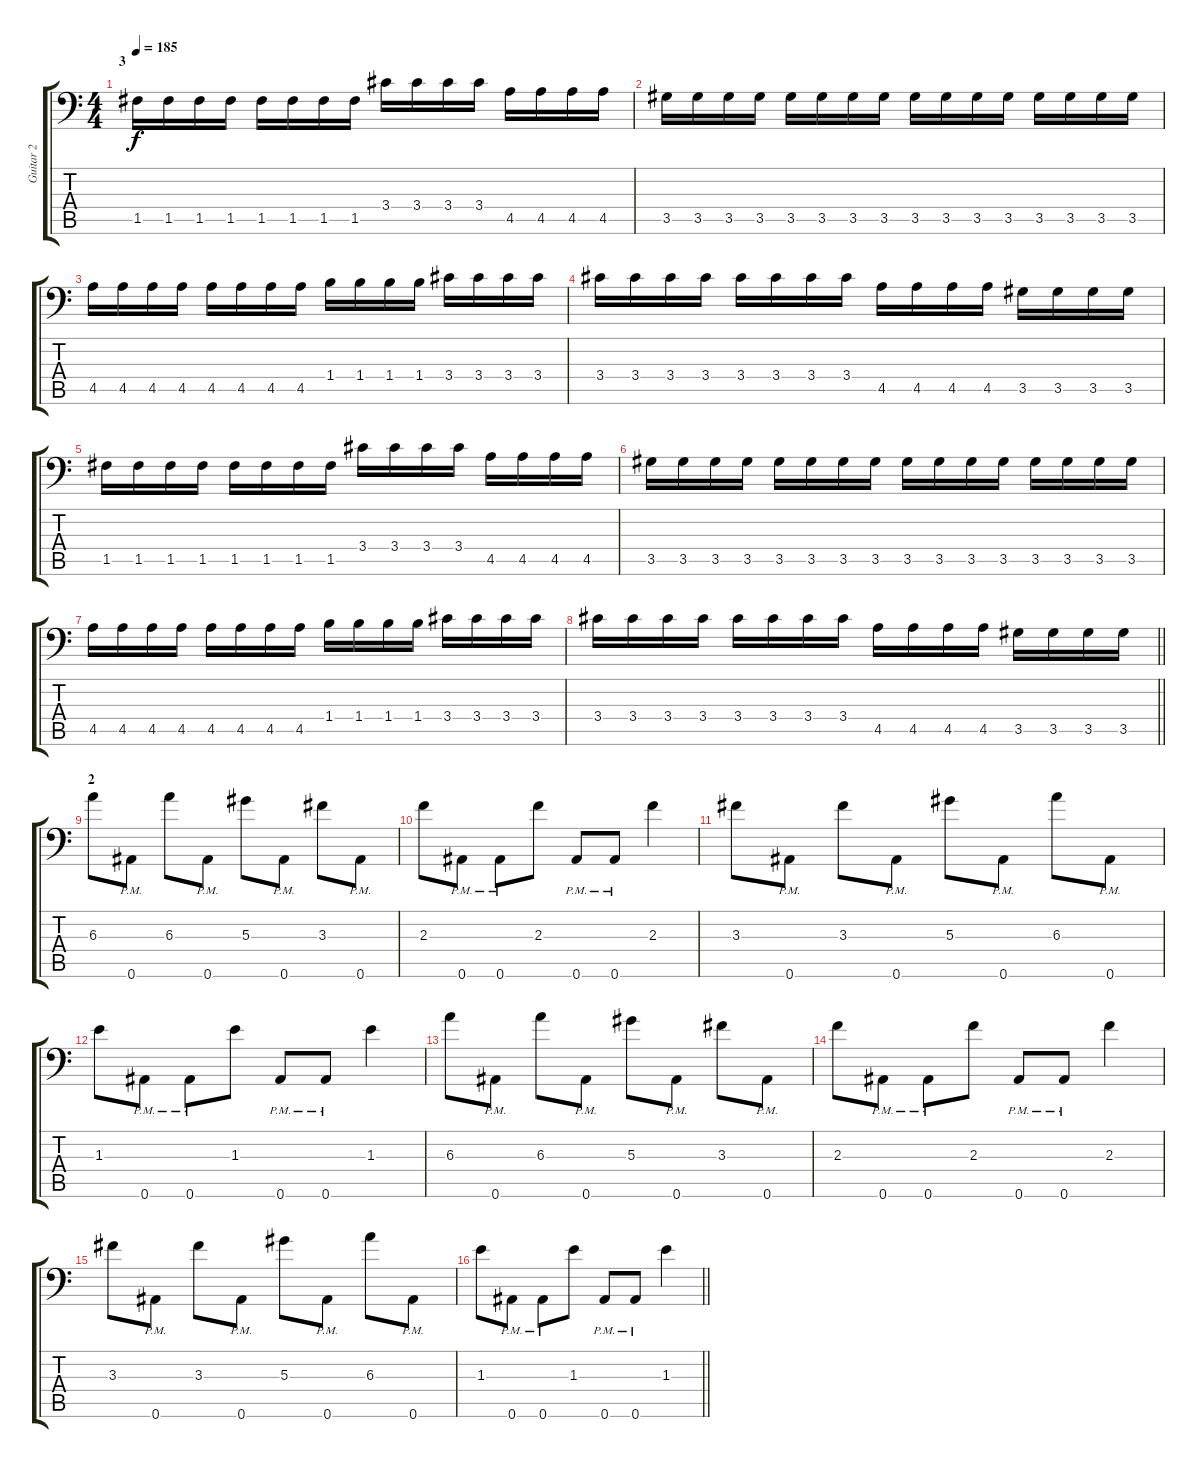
\track ("Guitar 2" "Guitar 2") {instrument distortionguitar}
\staff {score tabs}
\tuning (C4 G3 Eb3 Bb2 F2 Bb1) {hide}
\ts (4 4)
\section ("" "3")
\tempo 185
\clef f4
\ks c
1.5.16{dy f} 1.5.16 1.5.16 1.5.16 1.5.16 1.5.16 1.5.16 1.5.16 3.4.16 3.4.16 3.4.16 3.4.16 4.5.16 4.5.16 4.5.16 4.5.16 |
3.5.16 3.5.16 3.5.16 3.5.16 3.5.16 3.5.16 3.5.16 3.5.16 3.5.16 3.5.16 3.5.16 3.5.16 3.5.16 3.5.16 3.5.16 3.5.16 |
4.5.16 4.5.16 4.5.16 4.5.16 4.5.16 4.5.16 4.5.16 4.5.16 1.4.16 1.4.16 1.4.16 1.4.16 3.4.16 3.4.16 3.4.16 3.4.16 |
3.4.16 3.4.16 3.4.16 3.4.16 3.4.16 3.4.16 3.4.16 3.4.16 4.5.16 4.5.16 4.5.16 4.5.16 3.5.16 3.5.16 3.5.16 3.5.16 |
1.5.16 1.5.16 1.5.16 1.5.16 1.5.16 1.5.16 1.5.16 1.5.16 3.4.16 3.4.16 3.4.16 3.4.16 4.5.16 4.5.16 4.5.16 4.5.16 |
3.5.16 3.5.16 3.5.16 3.5.16 3.5.16 3.5.16 3.5.16 3.5.16 3.5.16 3.5.16 3.5.16 3.5.16 3.5.16 3.5.16 3.5.16 3.5.16 |
4.5.16 4.5.16 4.5.16 4.5.16 4.5.16 4.5.16 4.5.16 4.5.16 1.4.16 1.4.16 1.4.16 1.4.16 3.4.16 3.4.16 3.4.16 3.4.16 |
\barLineRight lightlight
3.4.16 3.4.16 3.4.16 3.4.16 3.4.16 3.4.16 3.4.16 3.4.16 4.5.16 4.5.16 4.5.16 4.5.16 3.5.16 3.5.16 3.5.16 3.5.16 |
\section ("" "2")
6.3.8 0.6{pm}.8 6.3.8 0.6{pm}.8 5.3.8 0.6{pm}.8 3.3.8 0.6{pm}.8 |
2.3.8 0.6{pm}.8 0.6{pm}.8 2.3.8 0.6{pm}.8 0.6{pm}.8 2.3.4 |
3.3.8 0.6{pm}.8 3.3.8 0.6{pm}.8 5.3.8 0.6{pm}.8 6.3.8 0.6{pm}.8 |
1.3.8 0.6{pm}.8 0.6{pm}.8 1.3.8 0.6{pm}.8 0.6{pm}.8 1.3.4 |
6.3.8 0.6{pm}.8 6.3.8 0.6{pm}.8 5.3.8 0.6{pm}.8 3.3.8 0.6{pm}.8 |
2.3.8 0.6{pm}.8 0.6{pm}.8 2.3.8 0.6{pm}.8 0.6{pm}.8 2.3.4 |
3.3.8 0.6{pm}.8 3.3.8 0.6{pm}.8 5.3.8 0.6{pm}.8 6.3.8 0.6{pm}.8 |
\barLineRight lightlight
1.3.8 0.6{pm}.8 0.6{pm}.8 1.3.8 0.6{pm}.8 0.6{pm}.8 1.3.4
